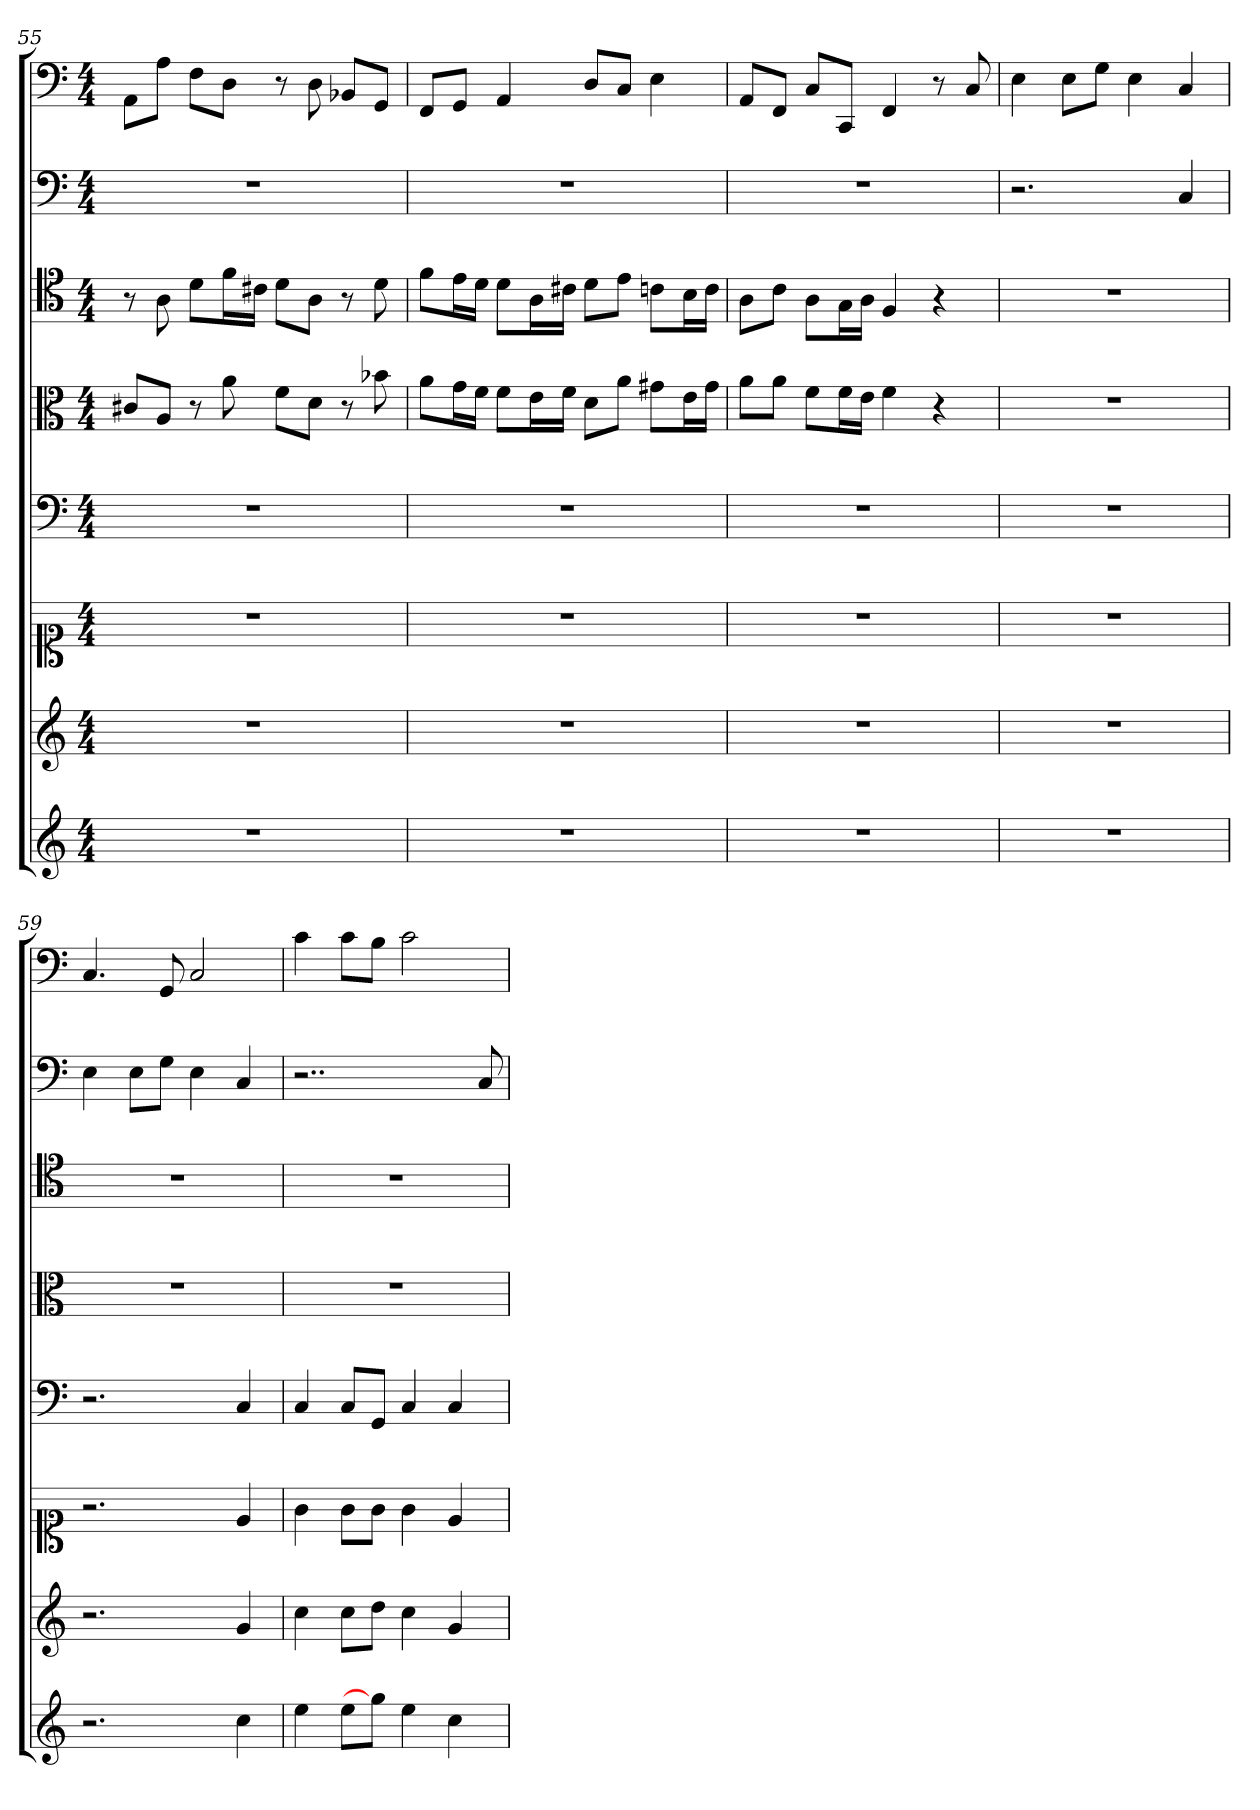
**kern	**kern	**kern	**kern	**kern	**kern	**kern	**kern
*part8	*part7	*part6	*part5	*part4	*part3	*part2	*part1
*staff8	*staff7	*staff6	*staff5	*staff4	*staff3	*staff2	*staff1
*	*	*clefC1	*clefF4	*clefC3	*clefC4	*clefF4	*clefF4
*k[]	*k[]	*k[]	*k[]	*k[]	*k[]	*k[]	*k[]
*C:	*C:	*C:	*C:	*C:	*C:	*C:	*C:
*M4/4	*M4/4	*M4/4	*M4/4	*M4/4	*M4/4	*M4/4	*M4/4
=55	=55	=55	=55	=55	=55	=55	=55
1r	1r	1r	1r	8c#X/L	8r	1r	8AA\L
.	.	.	.	8A/J	8A	.	8A\J
.	.	.	.	8r	8d\L	.	8F\L
.	.	.	.	8a	16f\L	.	8D\J
.	.	.	.	.	16c#X\JJ	.	.
.	.	.	.	8f\L	8d\L	.	8r
.	.	.	.	8d\J	8A\J	.	8D
.	.	.	.	8r	8r	.	8BB-X/L
.	.	.	.	8b-X	8d	.	8GG/J
=56	=56	=56	=56	=56	=56	=56	=56
1r	1r	1r	1r	8a\L	8f\L	1r	8FF/L
.	.	.	.	16g\L	16e\L	.	8GG/J
.	.	.	.	16f\JJ	16d\JJ	.	.
.	.	.	.	8f\L	8d\L	.	4AA
.	.	.	.	16e\L	16A\L	.	.
.	.	.	.	16f\JJ	16c#X\JJ	.	.
.	.	.	.	8d\L	8d\L	.	8D/L
.	.	.	.	8a\J	8e\J	.	8C/J
.	.	.	.	8g#X\L	8cn\L	.	4E
.	.	.	.	16e\L	16B\L	.	.
.	.	.	.	16g#\JJ	16c\JJ	.	.
=57	=57	=57	=57	=57	=57	=57	=57
1r	1r	1r	1r	8a\L	8A\L	1r	8AA/L
.	.	.	.	8a\J	8c\J	.	8FF/J
.	.	.	.	8f\L	8A\L	.	8C/L
.	.	.	.	16f\L	16G\L	.	8CC/J
.	.	.	.	16e\JJ	16A\JJ	.	.
.	.	.	.	4f	4F	.	4FF
.	.	.	.	4r	4r	.	8r
.	.	.	.	.	.	.	8C
=58	=58	=58	=58	=58	=58	=58	=58
1r	1r	1r	1r	1r	1r	2.r	4E
.	.	.	.	.	.	.	8E\L
.	.	.	.	.	.	.	8G\J
.	.	.	.	.	.	.	4E
.	.	.	.	.	.	4C	4C
=59	=59	=59	=59	=59	=59	=59	=59
2.r	2.r	2.r	2.r	1r	1r	4E	4.C
.	.	.	.	.	.	8E\L	.
.	.	.	.	.	.	8G\J	8GG
.	.	.	.	.	.	4E	2C
4cc	4g	4e	4C	.	.	4C	.
=60	=60	=60	=60	=60	=60	=60	=60
4ee	4cc	4g	4C	1r	1r	2..r	4c
8eeL	8ccL	8g\L	8C/L	.	.	.	8c\L
8ggJ]	8ddJ	8g\J	8GG/J	.	.	.	8B\J
4ee	4cc	4g	4C	.	.	.	2c
4cc	4g	4e	4C	.	.	.	.
.	.	.	.	.	.	8C	.
=	=	=	=	=	=	=	=
*-	*-	*-	*-	*-	*-	*-	*-
